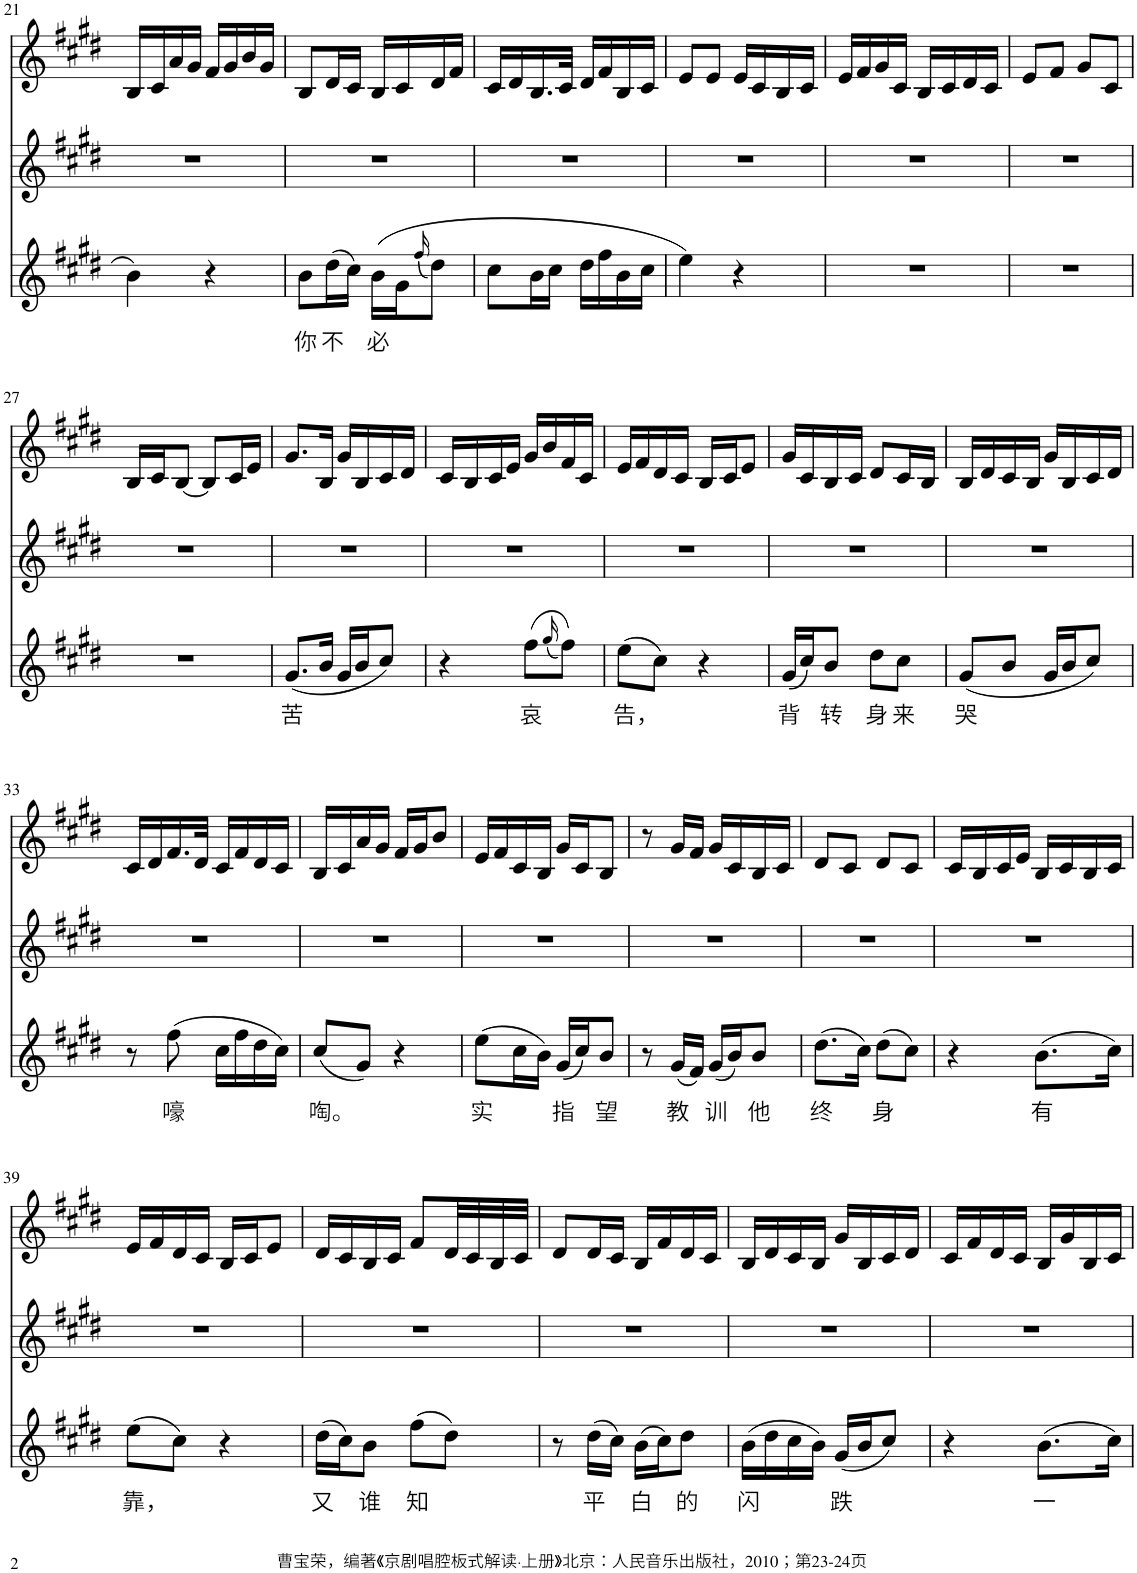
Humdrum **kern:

**kern	**text	**kern	**kern
*part3	*part3	*part2	*part1
*staff3	*staff3	*staff2	*staff1
*I"Piano	*	*I"Piano	*I"Piano
*I'Pno	*	*I'Pno	*I'Pno
!!LO:PB:g=z
*clefG2	*	*clefG2	*clefG2
*k[f#c#g#d#]	*	*k[f#c#g#d#]	*k[f#c#g#d#]
*M2/4	*	*M2/4	*M2/4
=21	=21	=21	=21
4b\	.	2r	16B/LL
.	.	.	16c#/
.	.	.	16a/
.	.	.	16g#/JJ
4r	.	.	16f#/LL
.	.	.	16g#/
.	.	.	16b/
.	.	.	16g#/JJ
=22	=22	=22	=22
!	!LO:LY:b	!	!
8b\L	你	2r	8B/L
!	!LO:LY:b	!	!
(16dd#\L	不	.	16d#/L
16cc#\JJ)	.	.	16c#/JJ
!	!LO:LY:b	!	!
(16b\LL	必	.	16B/LL
16g#\J	.	.	16c#/
(16qff#/	.	.	.
8dd#\J)	.	.	16d#/
.	.	.	16f#/JJ
=23	=23	=23	=23
8cc#\L	.	2r	16c#/LL
.	.	.	16d#/
16b\L	.	.	16.B/
16cc#\JJ	.	.	.
.	.	.	32c#/JJk
16dd#\LL	.	.	16d#/LL
16ff#\	.	.	16f#/
16b\	.	.	16B/
16cc#\JJ	.	.	16c#/JJ
=24	=24	=24	=24
4ee\)	.	2r	8e/L
.	.	.	8e/J
4r	.	.	16e/LL
.	.	.	16c#/
.	.	.	16B/
.	.	.	16c#/JJ
=25	=25	=25	=25
2r	.	2r	16e/LL
.	.	.	16f#/
.	.	.	16g#/
.	.	.	16c#/JJ
.	.	.	16B/LL
.	.	.	16c#/
.	.	.	16d#/
.	.	.	16c#/JJ
=26	=26	=26	=26
2r	.	2r	8e/L
.	.	.	8f#/J
.	.	.	8g#/L
.	.	.	8c#/J
!!LO:LB:g=z
=27	=27	=27	=27
2r	.	2r	16B/LL
.	.	.	16c#/J
.	.	.	[8B/J
.	.	.	8B/L]
.	.	.	16c#/L
.	.	.	16e/JJ
=28	=28	=28	=28
!	!LO:LY:b	!	!
(8.g#/L	苦	2r	8.g#/L
16b/Jk	.	.	16B/Jk
16g#/LL	.	.	16g#/LL
16b/J	.	.	16B/
8cc#/J)	.	.	16c#/
.	.	.	16d#/JJ
=29	=29	=29	=29
4r	.	2r	16c#/LL
.	.	.	16B/
.	.	.	16c#/
.	.	.	16e/JJ
!	!LO:LY:b	!	!
(8ff#\L	哀	.	16g#/LL
.	.	.	16b/
(16qgg#/	.	.	.
8ff#\J))	.	.	16f#/
.	.	.	16c#/JJ
=30	=30	=30	=30
!	!LO:LY:b	!	!
(8ee\L	告，	2r	16e/LL
.	.	.	16f#/
8cc#\J)	.	.	16d#/
.	.	.	16c#/JJ
4r	.	.	16B/LL
.	.	.	16c#/J
.	.	.	8e/J
=31	=31	=31	=31
!	!LO:LY:b	!	!
(16g#/LL	背	2r	16g#/LL
16cc#/J)	.	.	16c#/
!	!LO:LY:b	!	!
8b/J	转	.	16B/
.	.	.	16c#/JJ
!	!LO:LY:b	!	!
8dd#\L	身	.	8d#/L
!	!LO:LY:b	!	!
8cc#\J	来	.	16c#/L
.	.	.	16B/JJ
=32	=32	=32	=32
!	!LO:LY:b	!	!
(8g#/L	哭	2r	16B/LL
.	.	.	16d#/
8b/J	.	.	16c#/
.	.	.	16B/JJ
16g#/LL	.	.	16g#/LL
16b/J	.	.	16B/
8cc#/J)	.	.	16c#/
.	.	.	16d#/JJ
!!LO:LB:g=z
=33	=33	=33	=33
8r	.	2r	16c#/LL
.	.	.	16d#/
!	!LO:LY:b	!	!
(8ff#\	嚎	.	16.f#/
.	.	.	32d#/JJk
16cc#\LL	.	.	16c#/LL
16ff#\	.	.	16f#/
16dd#\	.	.	16d#/
16cc#\JJ)	.	.	16c#/JJ
=34	=34	=34	=34
!	!LO:LY:b	!	!
(8cc#/L	啕。	2r	16B/LL
.	.	.	16c#/
8g#/J)	.	.	16a/
.	.	.	16g#/JJ
4r	.	.	16f#/LL
.	.	.	16g#/J
.	.	.	8b/J
=35	=35	=35	=35
!	!LO:LY:b	!	!
(8ee\L	实	2r	16e/LL
.	.	.	16f#/
16cc#\L	.	.	16c#/
16b\JJ)	.	.	16B/JJ
!	!LO:LY:b	!	!
(16g#/LL	指	.	16g#/LL
16cc#/J)	.	.	16c#/J
!	!LO:LY:b	!	!
8b/J	望	.	8B/J
=36	=36	=36	=36
8r	.	2r	8r
!	!LO:LY:b	!	!
(16g#/LL	教	.	16g#/LL
16f#/JJ)	.	.	16f#/JJ
!	!LO:LY:b	!	!
(16g#/LL	训	.	16g#/LL
16b/J)	.	.	16c#/
!	!LO:LY:b	!	!
8b/J	他	.	16B/
.	.	.	16c#/JJ
=37	=37	=37	=37
!	!LO:LY:b	!	!
(8.dd#\L	终	2r	8d#/L
.	.	.	8c#/J
16cc#\Jk)	.	.	.
!	!LO:LY:b	!	!
(8dd#\L	身	.	8d#/L
8cc#\J)	.	.	8c#/J
=38	=38	=38	=38
4r	.	2r	16c#/LL
.	.	.	16B/
.	.	.	16c#/
.	.	.	16e/JJ
!	!LO:LY:b	!	!
(8.b\L	有	.	16B/LL
.	.	.	16c#/
.	.	.	16B/
16cc#\Jk)	.	.	16c#/JJ
!!LO:LB:g=z
=39	=39	=39	=39
!	!LO:LY:b	!	!
(8ee\L	靠，	2r	16e/LL
.	.	.	16f#/
8cc#\J)	.	.	16d#/
.	.	.	16c#/JJ
4r	.	.	16B/LL
.	.	.	16c#/J
.	.	.	8e/J
=40	=40	=40	=40
!	!LO:LY:b	!	!
(16dd#\LL	又	2r	16d#/LL
16cc#\J)	.	.	16c#/
!	!LO:LY:b	!	!
8b\J	谁	.	16B/
.	.	.	16c#/JJ
!	!LO:LY:b	!	!
(8ff#\L	知	.	8f#/L
8dd#\J)	.	.	32d#/LL
.	.	.	32c#/
.	.	.	32B/
.	.	.	32c#/JJJ
=41	=41	=41	=41
8r	.	2r	8d#/L
!	!LO:LY:b	!	!
(16dd#\LL	平	.	16d#/L
16cc#\JJ)	.	.	16c#/JJ
!	!LO:LY:b	!	!
(16b\LL	白	.	16B/LL
16cc#\J)	.	.	16f#/
!	!LO:LY:b	!	!
8dd#\J	的	.	16d#/
.	.	.	16c#/JJ
=42	=42	=42	=42
!	!LO:LY:b	!	!
(16b\LL	闪	2r	16B/LL
16dd#\	.	.	16d#/
16cc#\	.	.	16c#/
16b\JJ)	.	.	16B/JJ
!	!LO:LY:b	!	!
(16g#/LL	跌	.	16g#/LL
16b/J	.	.	16B/
8cc#/J)	.	.	16c#/
.	.	.	16d#/JJ
=43	=43	=43	=43
4r	.	2r	16c#/LL
.	.	.	16f#/
.	.	.	16d#/
.	.	.	16c#/JJ
!	!LO:LY:b	!	!
(8.b\L	一	.	16B/LL
.	.	.	16g#/
.	.	.	16B/
16cc#\Jk)	.	.	16c#/JJ
=	=	=	=
*-	*-	*-	*-
